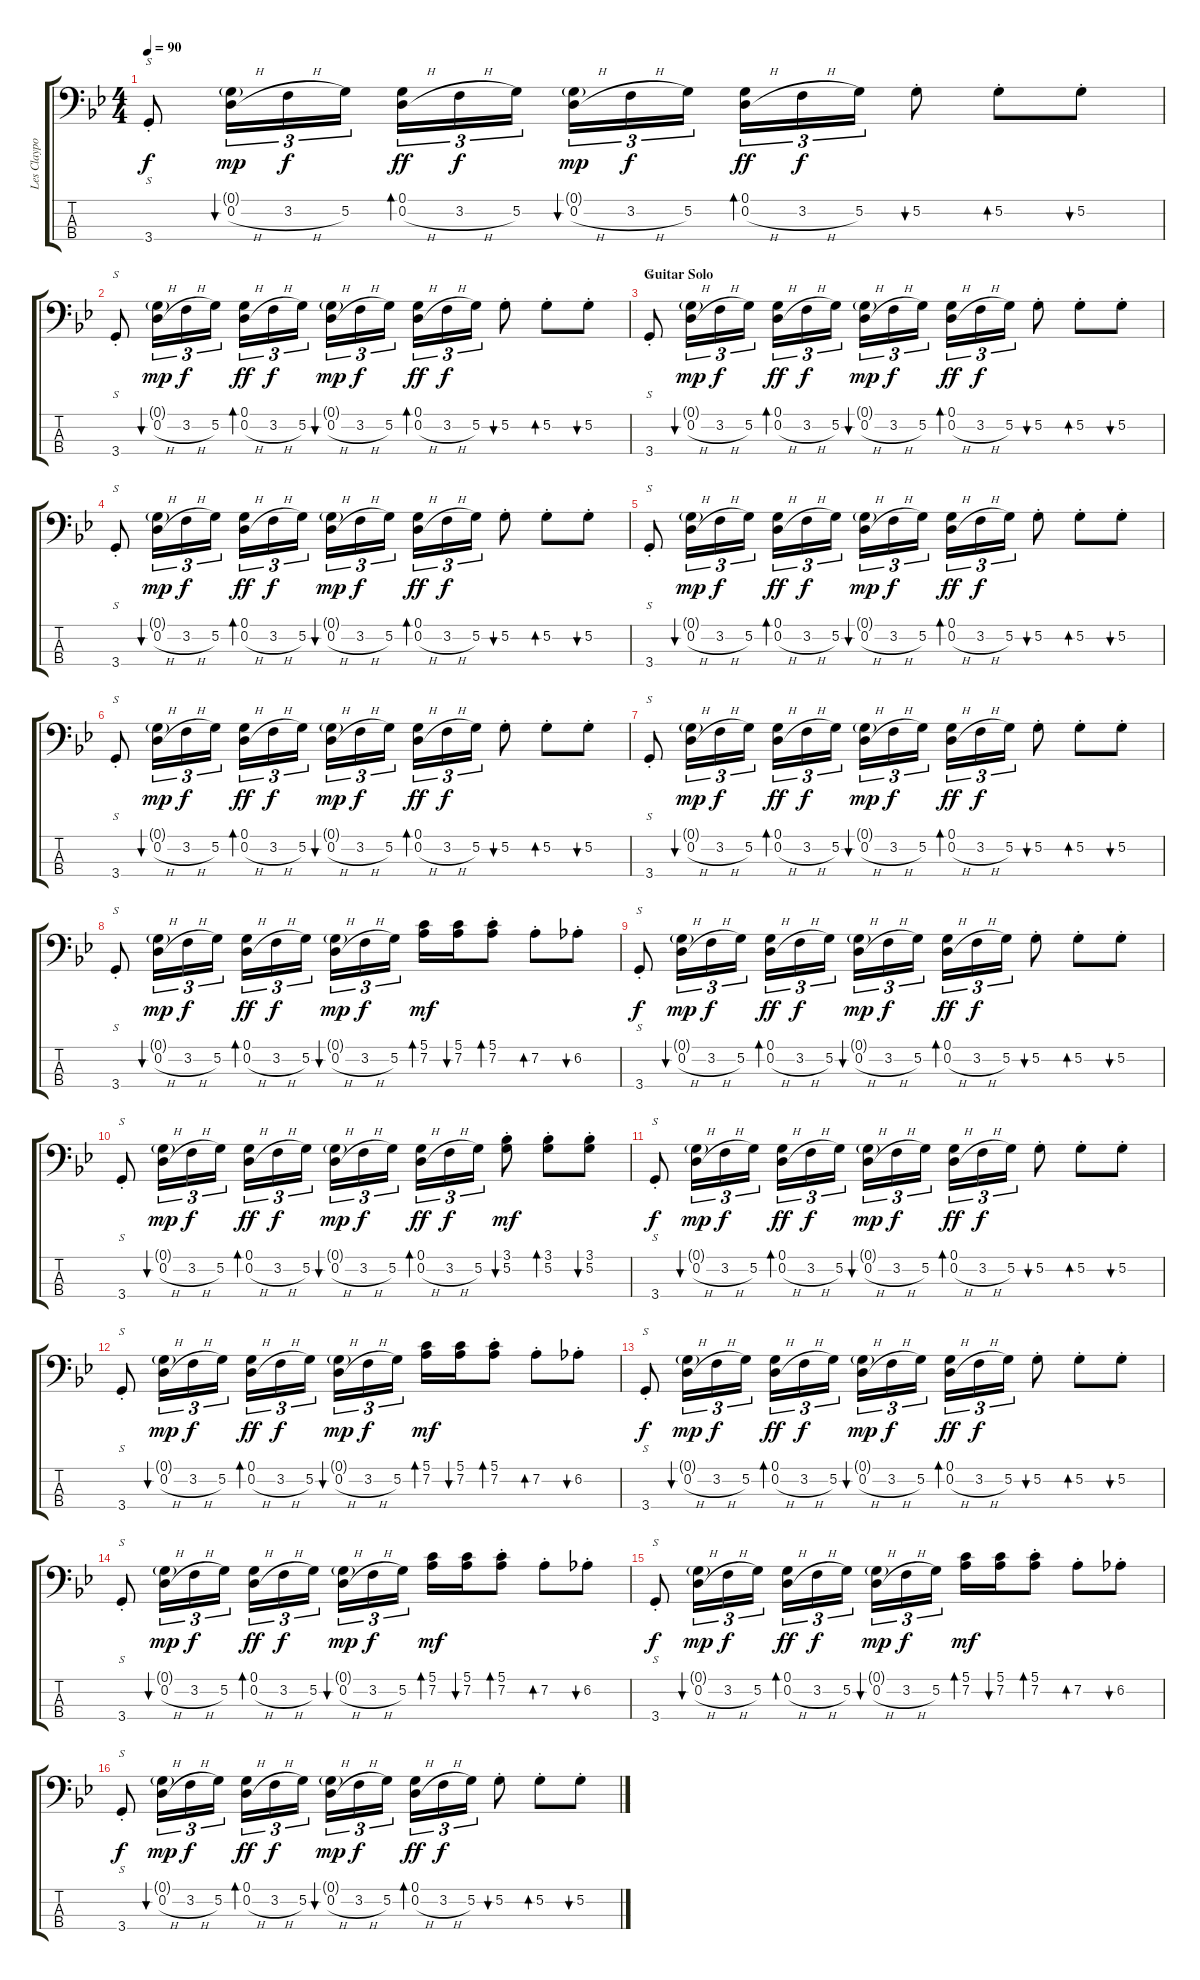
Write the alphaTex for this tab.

\track ("Les Claypool - Bass" "Les Claypo") {instrument slapbass1}
\staff {score tabs}
\tuning (G2 D2 A1 E1) {hide}
\ts (4 4)
\tempo 90
\clef f4
\ks bb
3.4{st}.8{s dy f} (0.1{g} 0.2{h}).16{tu (3 2) bu 60 dy mp} 3.2{h}.16{tu (3 2) dy f} 5.2.16{tu (3 2)} (0.1 0.2{h}).16{tu (3 2) bd 30 dy ff} 3.2{h}.16{tu (3 2) dy f} 5.2.16{tu (3 2)} (0.1{g} 0.2{h}).16{tu (3 2) bu 30 dy mp} 3.2{h}.16{tu (3 2) dy f} 5.2.16{tu (3 2)} (0.1 0.2{h}).16{tu (3 2) bd 30 dy ff} 3.2{h}.16{tu (3 2) dy f} 5.2.16{tu (3 2)} 5.2{st}.8{bu 30} 5.2{st}.8{bd 30} 5.2{st}.8{bu 30} |
3.4{st}.8{s} (0.1{g} 0.2{h}).16{tu (3 2) bu 60 dy mp} 3.2{h}.16{tu (3 2) dy f} 5.2.16{tu (3 2)} (0.1 0.2{h}).16{tu (3 2) bd 30 dy ff} 3.2{h}.16{tu (3 2) dy f} 5.2.16{tu (3 2)} (0.1{g} 0.2{h}).16{tu (3 2) bu 30 dy mp} 3.2{h}.16{tu (3 2) dy f} 5.2.16{tu (3 2)} (0.1 0.2{h}).16{tu (3 2) bd 30 dy ff} 3.2{h}.16{tu (3 2) dy f} 5.2.16{tu (3 2)} 5.2{st}.8{bu 30} 5.2{st}.8{bd 30} 5.2{st}.8{bu 30} |
\section ("" "Guitar Solo")
3.4{st}.8{s} (0.1{g} 0.2{h}).16{tu (3 2) bu 60 dy mp} 3.2{h}.16{tu (3 2) dy f} 5.2.16{tu (3 2)} (0.1 0.2{h}).16{tu (3 2) bd 30 dy ff} 3.2{h}.16{tu (3 2) dy f} 5.2.16{tu (3 2)} (0.1{g} 0.2{h}).16{tu (3 2) bu 30 dy mp} 3.2{h}.16{tu (3 2) dy f} 5.2.16{tu (3 2)} (0.1 0.2{h}).16{tu (3 2) bd 30 dy ff} 3.2{h}.16{tu (3 2) dy f} 5.2.16{tu (3 2)} 5.2{st}.8{bu 30} 5.2{st}.8{bd 30} 5.2{st}.8{bu 30} |
3.4{st}.8{s} (0.1{g} 0.2{h}).16{tu (3 2) bu 60 dy mp} 3.2{h}.16{tu (3 2) dy f} 5.2.16{tu (3 2)} (0.1 0.2{h}).16{tu (3 2) bd 30 dy ff} 3.2{h}.16{tu (3 2) dy f} 5.2.16{tu (3 2)} (0.1{g} 0.2{h}).16{tu (3 2) bu 30 dy mp} 3.2{h}.16{tu (3 2) dy f} 5.2.16{tu (3 2)} (0.1 0.2{h}).16{tu (3 2) bd 30 dy ff} 3.2{h}.16{tu (3 2) dy f} 5.2.16{tu (3 2)} 5.2{st}.8{bu 30} 5.2{st}.8{bd 30} 5.2{st}.8{bu 30} |
3.4{st}.8{s} (0.1{g} 0.2{h}).16{tu (3 2) bu 60 dy mp} 3.2{h}.16{tu (3 2) dy f} 5.2.16{tu (3 2)} (0.1 0.2{h}).16{tu (3 2) bd 30 dy ff} 3.2{h}.16{tu (3 2) dy f} 5.2.16{tu (3 2)} (0.1{g} 0.2{h}).16{tu (3 2) bu 30 dy mp} 3.2{h}.16{tu (3 2) dy f} 5.2.16{tu (3 2)} (0.1 0.2{h}).16{tu (3 2) bd 30 dy ff} 3.2{h}.16{tu (3 2) dy f} 5.2.16{tu (3 2)} 5.2{st}.8{bu 30} 5.2{st}.8{bd 30} 5.2{st}.8{bu 30} |
3.4{st}.8{s} (0.1{g} 0.2{h}).16{tu (3 2) bu 60 dy mp} 3.2{h}.16{tu (3 2) dy f} 5.2.16{tu (3 2)} (0.1 0.2{h}).16{tu (3 2) bd 30 dy ff} 3.2{h}.16{tu (3 2) dy f} 5.2.16{tu (3 2)} (0.1{g} 0.2{h}).16{tu (3 2) bu 30 dy mp} 3.2{h}.16{tu (3 2) dy f} 5.2.16{tu (3 2)} (0.1 0.2{h}).16{tu (3 2) bd 30 dy ff} 3.2{h}.16{tu (3 2) dy f} 5.2.16{tu (3 2)} 5.2{st}.8{bu 30} 5.2{st}.8{bd 30} 5.2{st}.8{bu 30} |
3.4{st}.8{s} (0.1{g} 0.2{h}).16{tu (3 2) bu 60 dy mp} 3.2{h}.16{tu (3 2) dy f} 5.2.16{tu (3 2)} (0.1 0.2{h}).16{tu (3 2) bd 30 dy ff} 3.2{h}.16{tu (3 2) dy f} 5.2.16{tu (3 2)} (0.1{g} 0.2{h}).16{tu (3 2) bu 30 dy mp} 3.2{h}.16{tu (3 2) dy f} 5.2.16{tu (3 2)} (0.1 0.2{h}).16{tu (3 2) bd 30 dy ff} 3.2{h}.16{tu (3 2) dy f} 5.2.16{tu (3 2)} 5.2{st}.8{bu 30} 5.2{st}.8{bd 30} 5.2{st}.8{bu 30} |
3.4{st}.8{s} (0.1{g} 0.2{h}).16{tu (3 2) bu 60 dy mp} 3.2{h}.16{tu (3 2) dy f} 5.2.16{tu (3 2)} (0.1 0.2{h}).16{tu (3 2) bd 30 dy ff} 3.2{h}.16{tu (3 2) dy f} 5.2.16{tu (3 2)} (0.1{g} 0.2{h}).16{tu (3 2) bu 30 dy mp} 3.2{h}.16{tu (3 2) dy f} 5.2.16{tu (3 2)} (5.1 7.2).16{bd 60 dy mf} (5.1 7.2).16{bu 60} (5.1{st} 7.2{st}).8{bd 60} 7.2{st}.8{bd 120} 6.2{st}.8{bu 120} |
3.4{st}.8{s dy f} (0.1{g} 0.2{h}).16{tu (3 2) bu 60 dy mp} 3.2{h}.16{tu (3 2) dy f} 5.2.16{tu (3 2)} (0.1 0.2{h}).16{tu (3 2) bd 30 dy ff} 3.2{h}.16{tu (3 2) dy f} 5.2.16{tu (3 2)} (0.1{g} 0.2{h}).16{tu (3 2) bu 30 dy mp} 3.2{h}.16{tu (3 2) dy f} 5.2.16{tu (3 2)} (0.1 0.2{h}).16{tu (3 2) bd 30 dy ff} 3.2{h}.16{tu (3 2) dy f} 5.2.16{tu (3 2)} 5.2{st}.8{bu 30} 5.2{st}.8{bd 30} 5.2{st}.8{bu 30} |
3.4{st}.8{s} (0.1{g} 0.2{h}).16{tu (3 2) bu 60 dy mp} 3.2{h}.16{tu (3 2) dy f} 5.2.16{tu (3 2)} (0.1 0.2{h}).16{tu (3 2) bd 30 dy ff} 3.2{h}.16{tu (3 2) dy f} 5.2.16{tu (3 2)} (0.1{g} 0.2{h}).16{tu (3 2) bu 30 dy mp} 3.2{h}.16{tu (3 2) dy f} 5.2.16{tu (3 2)} (0.1 0.2{h}).16{tu (3 2) bd 30 dy ff} 3.2{h}.16{tu (3 2) dy f} 5.2.16{tu (3 2)} (3.1{st} 5.2{st}).8{bu 30 dy mf} (3.1{st} 5.2{st}).8{bd 30} (3.1{st} 5.2{st}).8{bu 30} |
3.4{st}.8{s dy f} (0.1{g} 0.2{h}).16{tu (3 2) bu 60 dy mp} 3.2{h}.16{tu (3 2) dy f} 5.2.16{tu (3 2)} (0.1 0.2{h}).16{tu (3 2) bd 30 dy ff} 3.2{h}.16{tu (3 2) dy f} 5.2.16{tu (3 2)} (0.1{g} 0.2{h}).16{tu (3 2) bu 30 dy mp} 3.2{h}.16{tu (3 2) dy f} 5.2.16{tu (3 2)} (0.1 0.2{h}).16{tu (3 2) bd 30 dy ff} 3.2{h}.16{tu (3 2) dy f} 5.2.16{tu (3 2)} 5.2{st}.8{bu 30} 5.2{st}.8{bd 30} 5.2{st}.8{bu 30} |
3.4{st}.8{s} (0.1{g} 0.2{h}).16{tu (3 2) bu 60 dy mp} 3.2{h}.16{tu (3 2) dy f} 5.2.16{tu (3 2)} (0.1 0.2{h}).16{tu (3 2) bd 30 dy ff} 3.2{h}.16{tu (3 2) dy f} 5.2.16{tu (3 2)} (0.1{g} 0.2{h}).16{tu (3 2) bu 30 dy mp} 3.2{h}.16{tu (3 2) dy f} 5.2.16{tu (3 2)} (5.1 7.2).16{bd 60 dy mf} (5.1 7.2).16{bu 60} (5.1{st} 7.2{st}).8{bd 60} 7.2{st}.8{bd 120} 6.2{st}.8{bu 120} |
3.4{st}.8{s dy f} (0.1{g} 0.2{h}).16{tu (3 2) bu 60 dy mp} 3.2{h}.16{tu (3 2) dy f} 5.2.16{tu (3 2)} (0.1 0.2{h}).16{tu (3 2) bd 30 dy ff} 3.2{h}.16{tu (3 2) dy f} 5.2.16{tu (3 2)} (0.1{g} 0.2{h}).16{tu (3 2) bu 30 dy mp} 3.2{h}.16{tu (3 2) dy f} 5.2.16{tu (3 2)} (0.1 0.2{h}).16{tu (3 2) bd 30 dy ff} 3.2{h}.16{tu (3 2) dy f} 5.2.16{tu (3 2)} 5.2{st}.8{bu 30} 5.2{st}.8{bd 30} 5.2{st}.8{bu 30} |
3.4{st}.8{s} (0.1{g} 0.2{h}).16{tu (3 2) bu 60 dy mp} 3.2{h}.16{tu (3 2) dy f} 5.2.16{tu (3 2)} (0.1 0.2{h}).16{tu (3 2) bd 30 dy ff} 3.2{h}.16{tu (3 2) dy f} 5.2.16{tu (3 2)} (0.1{g} 0.2{h}).16{tu (3 2) bu 30 dy mp} 3.2{h}.16{tu (3 2) dy f} 5.2.16{tu (3 2)} (5.1 7.2).16{bd 60 dy mf} (5.1 7.2).16{bu 60} (5.1{st} 7.2{st}).8{bd 60} 7.2{st}.8{bd 120} 6.2{st}.8{bu 120} |
3.4{st}.8{s dy f} (0.1{g} 0.2{h}).16{tu (3 2) bu 60 dy mp} 3.2{h}.16{tu (3 2) dy f} 5.2.16{tu (3 2)} (0.1 0.2{h}).16{tu (3 2) bd 30 dy ff} 3.2{h}.16{tu (3 2) dy f} 5.2.16{tu (3 2)} (0.1{g} 0.2{h}).16{tu (3 2) bu 30 dy mp} 3.2{h}.16{tu (3 2) dy f} 5.2.16{tu (3 2)} (5.1 7.2).16{bd 60 dy mf} (5.1 7.2).16{bu 60} (5.1{st} 7.2{st}).8{bd 60} 7.2{st}.8{bd 120} 6.2{st}.8{bu 120} |
3.4{st}.8{s dy f} (0.1{g} 0.2{h}).16{tu (3 2) bu 60 dy mp} 3.2{h}.16{tu (3 2) dy f} 5.2.16{tu (3 2)} (0.1 0.2{h}).16{tu (3 2) bd 30 dy ff} 3.2{h}.16{tu (3 2) dy f} 5.2.16{tu (3 2)} (0.1{g} 0.2{h}).16{tu (3 2) bu 30 dy mp} 3.2{h}.16{tu (3 2) dy f} 5.2.16{tu (3 2)} (0.1 0.2{h}).16{tu (3 2) bd 30 dy ff} 3.2{h}.16{tu (3 2) dy f} 5.2.16{tu (3 2)} 5.2{st}.8{bu 30} 5.2{st}.8{bd 30} 5.2{st}.8{bu 30}
